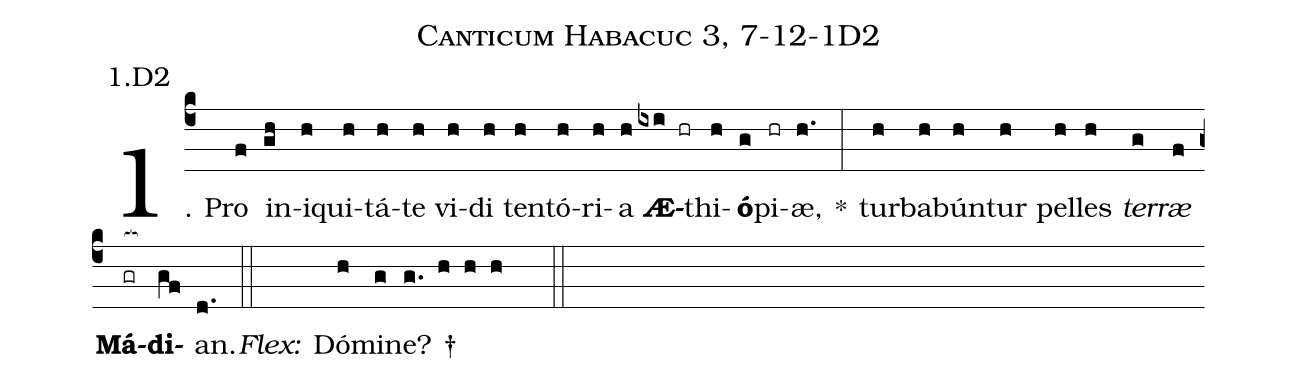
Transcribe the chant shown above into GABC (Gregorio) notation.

name: Canticum Habacuc 3, 7-12-1D2;
annotation: 1.D2;
%%
(c4)1. Pro(f) in(gh)i(h)qui(h)tá(h)te(h) vi(h)di(h) ten(h)tó(h)ri(h)a(h) <b>Æ</b>(ixi hr)thi(h)<b>ó</b>(g)pi(hr)æ,(h.) *(:) tur(h)ba(h)bún(h)tur(h) pel(h)les(h) <i>ter</i>(g)<i>ræ</i>(f) <b>Má</b>(gr[ocb:1{])<b>di</b>(gf[ocb:0}])an.(d.) (::)
<i>Flex:</i>()  Dó(h)mi(g)ne? †(g. h h h  ::)
